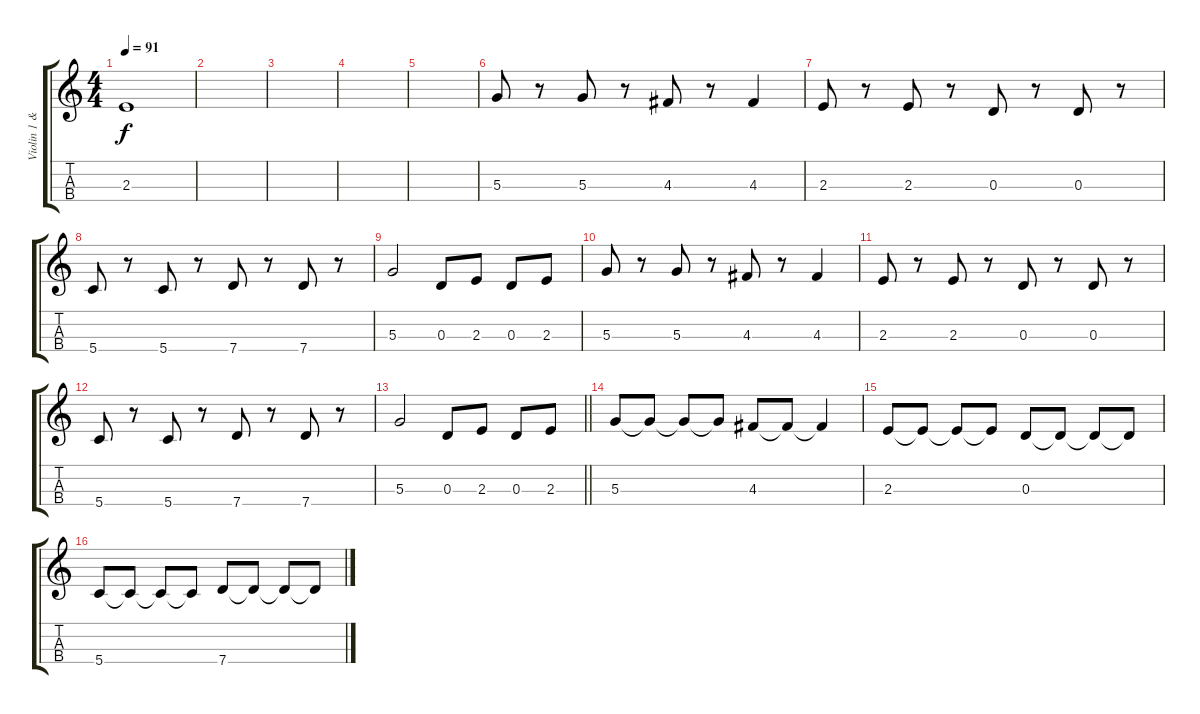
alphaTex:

\track ("Violin 1 & 2" "Violin 1 &") {instrument stringensemble1}
\staff {score tabs}
\tuning (E5 A4 D4 G3) {hide}
\ts (4 4)
\tempo 91
\clef g2
\ks c
2.3{t}.1{dy f} |
|
|
|
|
5.3.8 r.8 5.3.8 r.8 4.3.8 r.8 4.3.4 |
2.3.8 r.8 2.3.8 r.8 0.3.8 r.8 0.3.8 r.8 |
5.4.8 r.8 5.4.8 r.8 7.4.8 r.8 7.4.8 r.8 |
5.3.2 0.3.8 2.3.8 0.3.8 2.3.8 |
5.3.8 r.8 5.3.8 r.8 4.3.8 r.8 4.3.4 |
2.3.8 r.8 2.3.8 r.8 0.3.8 r.8 0.3.8 r.8 |
5.4.8 r.8 5.4.8 r.8 7.4.8 r.8 7.4.8 r.8 |
\barLineRight lightlight
5.3.2 0.3.8 2.3.8 0.3.8 2.3.8 |
5.3.8 5.3{t}.8 5.3{t}.8 5.3{t}.8 4.3.8 4.3{t}.8 4.3{t}.4 |
2.3.8 2.3{t}.8 2.3{t}.8 2.3{t}.8 0.3.8 0.3{t}.8 0.3{t}.8 0.3{t}.8 |
5.4.8 5.4{t}.8 5.4{t}.8 5.4{t}.8 7.4.8 7.4{t}.8 7.4{t}.8 7.4{t}.8
